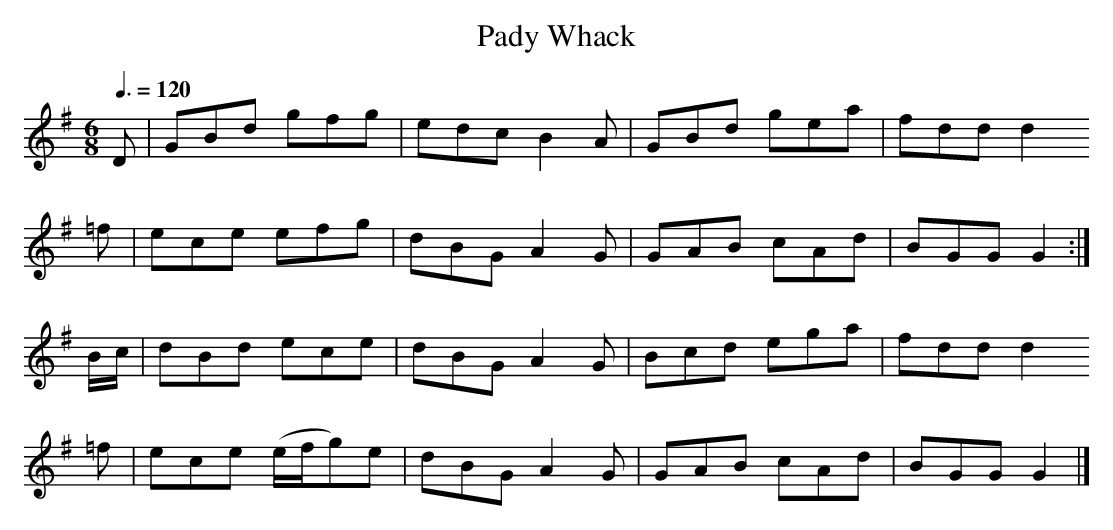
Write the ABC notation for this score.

X:1
T:Pady Whack
M:6/8
L:1/8
Q:3/8=120
K:G
 D | GBd gfg | edc B2A | GBd gea | fdd d2
=f | ece efg | dBG A2G | GAB cAd | BGG G2 :|
 B/c/ | dBd ece | dBG A2G | Bcd ega | fdd d2
=f | ece (e/f/g)e | dBG A2G | GAB cAd | BGG G2 |]
